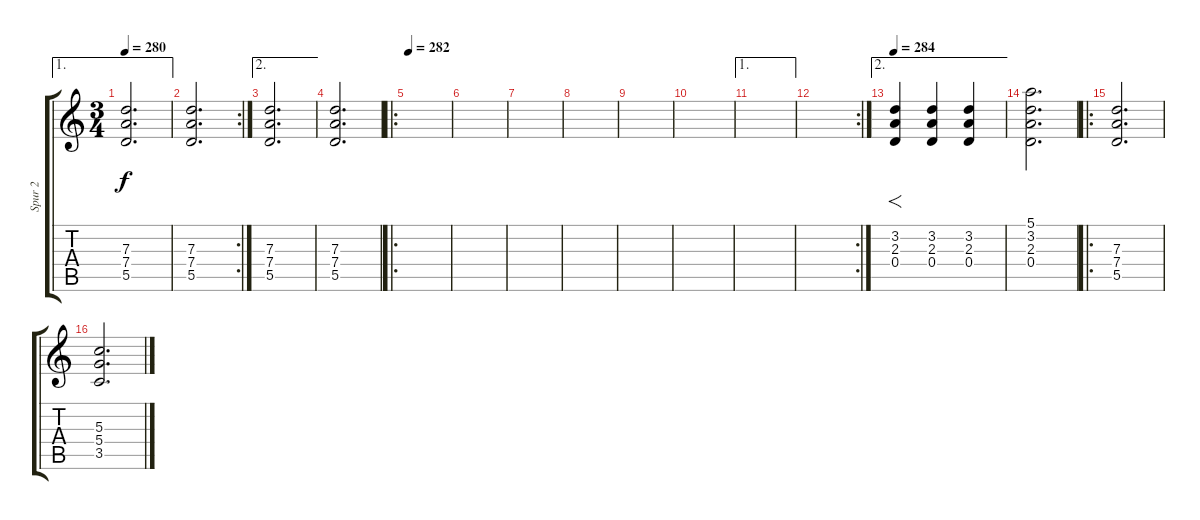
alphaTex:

\track ("Spur 2" "Spur 2") {instrument overdrivenguitar}
\staff {score tabs}
\tuning (E4 B3 G3 D3 A2 E2) {hide}
\ae 1
\ts (3 4)
\tempo 280
\clef g2
\ks c
(7.3 7.4 5.5).2{d dy f} |
\rc 2
(7.3 7.4 5.5).2{d} |
\ae 2
(7.3 7.4 5.5).2{d} |
(7.3 7.4 5.5).2{d} |
\ro
\tempo 282
|
|
|
|
|
|
\ae 1
|
\rc 2
|
\ae 2
\tempo 284
(3.2 2.3 0.4).4{f} (3.2 2.3 0.4).4 (3.2 2.3 0.4).4 |
(5.1 3.2 2.3 0.4).2{d} |
\ro
(7.3 7.4 5.5).2{d} |
(5.3 5.4 3.5).2{d}
